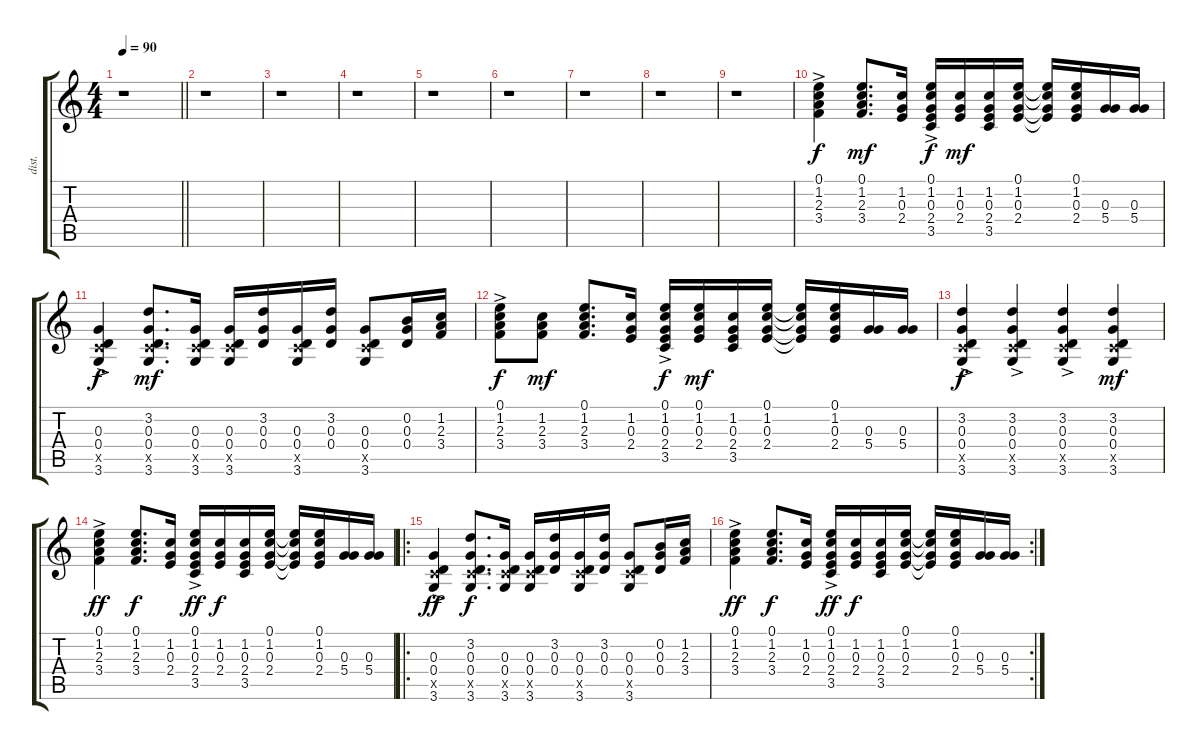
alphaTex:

\track ("dist." "dist.") {instrument distortionguitar}
\staff {score tabs}
\tuning (E4 B3 G3 D3 A2 E2) {hide}
\ts (4 4)
\tempo 90
\clef g2
\barLineRight lightlight
\ks c
r.1{dy f} |
r.1 |
r.1 |
r.1 |
r.1 |
r.1 |
r.1 |
r.1 |
r.1 |
(0.1{ac} 1.2{ac} 2.3{ac} 3.4{ac}).4 (0.1 1.2 2.3 3.4).8{d dy mf} (1.2 0.3 2.4).16 (0.1{ac} 1.2{ac} 0.3{ac} 2.4{ac} 3.5{ac}).16{dy f} (1.2 0.3 2.4).16{dy mf} (1.2 0.3 2.4 3.5).16 (0.1 1.2 0.3 2.4).16 (0.1{t} 1.2{t} 0.3{t} 2.4{t}).16 (0.1 1.2 0.3 2.4).16 (0.3 5.4).16 (0.3 5.4).16 |
(0.3{ac} 0.4{ac} 3.5{ac x} 3.6{ac}).4{dy f} (3.2 0.3 0.4 3.5{x} 3.6).8{d dy mf} (0.3 0.4 3.5{x} 3.6).16 (0.3 0.4 3.5{x} 3.6).16 (3.2 0.3 0.4).16 (0.3 0.4 3.5{x} 3.6).16 (3.2 0.3 0.4).16 (0.3 0.4 3.5{x} 3.6).8 (0.2 0.3 0.4).16 (1.2 2.3 3.4).16 |
(0.1{ac} 1.2{ac} 2.3{ac} 3.4{ac}).8{dy f} (1.2 2.3 3.4).8{dy mf} (0.1 1.2 2.3 3.4).8{d} (1.2 0.3 2.4).16 (0.1{ac} 1.2{ac} 0.3{ac} 2.4{ac} 3.5{ac}).16{dy f} (0.1 1.2 0.3 2.4).16{dy mf} (1.2 0.3 2.4 3.5).16 (0.1 1.2 0.3 2.4).16 (0.1{t} 1.2{t} 0.3{t} 2.4{t}).16 (0.1 1.2 0.3 2.4).16 (0.3 5.4).16 (0.3 5.4).16 |
(3.2{ac} 0.3{ac} 0.4{ac} 3.5{ac x} 3.6{ac}).4{dy f} (3.2{ac} 0.3{ac} 0.4{ac} 3.5{ac x} 3.6{ac}).4 (3.2{ac} 0.3{ac} 0.4{ac} 3.5{ac x} 3.6{ac}).4 (3.2 0.3 0.4 3.5{x} 3.6).4{dy mf} |
(0.1{ac} 1.2{ac} 2.3{ac} 3.4{ac}).4{dy ff} (0.1 1.2 2.3 3.4).8{d dy f} (1.2 0.3 2.4).16 (0.1{ac} 1.2{ac} 0.3{ac} 2.4{ac} 3.5{ac}).16{dy ff} (1.2 0.3 2.4).16{dy f} (1.2 0.3 2.4 3.5).16 (0.1 1.2 0.3 2.4).16 (0.1{t} 1.2{t} 0.3{t} 2.4{t}).16 (0.1 1.2 0.3 2.4).16 (0.3 5.4).16 (0.3 5.4).16 |
\ro
(0.3{ac} 0.4{ac} 3.5{ac x} 3.6{ac}).4{dy ff} (3.2 0.3 0.4 3.5{x} 3.6).8{d dy f} (0.3 0.4 3.5{x} 3.6).16 (0.3 0.4 3.5{x} 3.6).16 (3.2 0.3 0.4).16 (0.3 0.4 3.5{x} 3.6).16 (3.2 0.3 0.4).16 (0.3 0.4 3.5{x} 3.6).8 (0.2 0.3 0.4).16 (1.2 2.3 3.4).16 |
\rc 2
(0.1{ac} 1.2{ac} 2.3{ac} 3.4{ac}).4{dy ff} (0.1 1.2 2.3 3.4).8{d dy f} (1.2 0.3 2.4).16 (0.1{ac} 1.2{ac} 0.3{ac} 2.4{ac} 3.5{ac}).16{dy ff} (1.2 0.3 2.4).16{dy f} (1.2 0.3 2.4 3.5).16 (0.1 1.2 0.3 2.4).16 (0.1{t} 1.2{t} 0.3{t} 2.4{t}).16 (0.1 1.2 0.3 2.4).16 (0.3 5.4).16 (0.3 5.4).16
